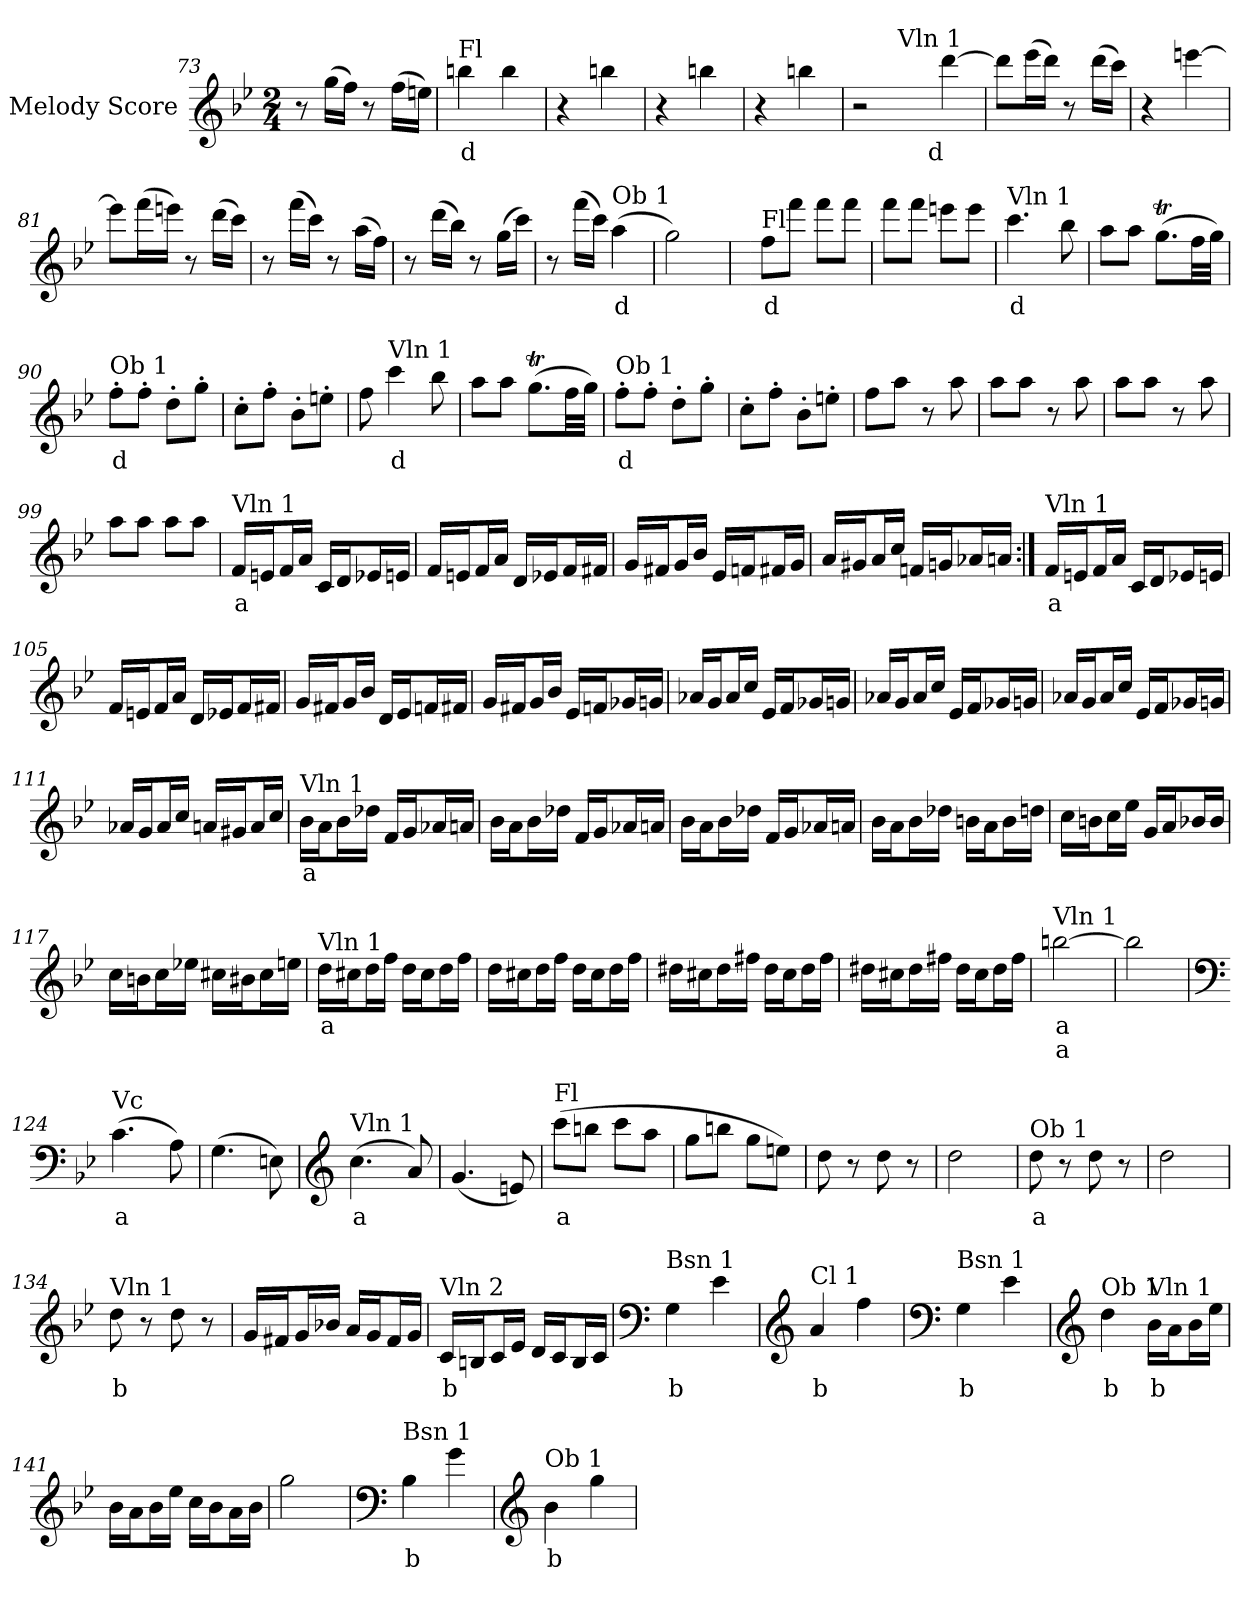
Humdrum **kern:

**kern	**text	**text
*part1	*part1	*part1
*staff1	*staff1	*staff1
*I"Melody Score	*	*
*k[b-e-]	*	*
*M2/4	*	*
=73	=73	=73
8r	.	.
(16gg\LL	.	.
16ff\JJ)	.	.
8r	.	.
(16ff\LL	.	.
16een\JJ)	.	.
=74	=74	=74
!LO:TX:a:t=Fl	!	!
!	!LO:LY:b:color=#FF0000	!
4bbn\	d	.
4bb\	.	.
=75	=75	=75
4r	.	.
4bbn\	.	.
=76	=76	=76
4r	.	.
4bbn\	.	.
=77	=77	=77
4r	.	.
4bbn\	.	.
=78	=78	=78
*^	*	*
2r	4ryy	.	.
!	!LO:TX:a:t=Vln 1	!	!
.	2ryy	.	.
!	!	!LO:LY:b:color=#FF0000	!
[4ddd\	.	d	.
*v	*v	*	*
=79	=79	=79
8ddd\L]	.	.
(16eee-\L	.	.
16ddd\JJ)	.	.
8r	.	.
(16ddd\LL	.	.
16ccc\JJ)	.	.
=80	=80	=80
4r	.	.
[4eeen\	.	.
=81	=81	=81
8eee\L]	.	.
(16fff\L	.	.
16eeen\JJ)	.	.
8r	.	.
(16ddd\LL	.	.
16ccc\JJ)	.	.
=82	=82	=82
8r	.	.
(16fff\LL	.	.
16ccc\JJ)	.	.
8r	.	.
(16aa\LL	.	.
16ff\JJ)	.	.
=83	=83	=83
8r	.	.
(16ddd\LL	.	.
16bb-\JJ)	.	.
8r	.	.
(16gg\LL	.	.
16ccc\JJ)	.	.
=84	=84	=84
8r	.	.
(16fff\LL	.	.
16ccc\JJ)	.	.
!LO:TX:a:t=Ob 1	!	!
!	!LO:LY:b:color=#FF0000	!
(4aa\	d	.
=85	=85	=85
2gg\)	.	.
=86	=86	=86
!LO:TX:a:t=Fl	!	!
!	!LO:LY:b:color=#FF0000	!
8ff\L	d	.
8fff\J	.	.
8fff\L	.	.
8fff\J	.	.
=87	=87	=87
8fff\L	.	.
8fff\J	.	.
8eeen\L	.	.
8eee\J	.	.
=88	=88	=88
!LO:TX:a:t=Vln 1	!	!
!	!LO:LY:b:color=#FF0000	!
4.ccc\	d	.
8bb-\	.	.
=89	=89	=89
8aa\L	.	.
8aa\J	.	.
(8.ggT\L	.	.
32ff\LL	.	.
32gg\JJJ)	.	.
=90	=90	=90
!LO:TX:a:t=Ob 1	!	!
!	!LO:LY:b:color=#FF0000	!
8ff'\L	d	.
8ff'\J	.	.
8dd'\L	.	.
8gg'\J	.	.
=91	=91	=91
8cc'\L	.	.
8ff'\J	.	.
8b-'\L	.	.
8een'\J	.	.
=92	=92	=92
8ff\	.	.
!LO:TX:a:t=Vln 1	!	!
!	!LO:LY:b:color=#FF0000	!
4ccc\	d	.
8bb-\	.	.
=93	=93	=93
8aa\L	.	.
8aa\J	.	.
(8.ggT\L	.	.
32ff\LL	.	.
32gg\JJJ)	.	.
=94	=94	=94
!LO:TX:a:t=Ob 1	!	!
!	!LO:LY:b:color=#FF0000	!
8ff'\L	d	.
8ff'\J	.	.
8dd'\L	.	.
8gg'\J	.	.
=95	=95	=95
8cc'\L	.	.
8ff'\J	.	.
8b-'\L	.	.
8een'\J	.	.
=96	=96	=96
8ff\L	.	.
8aa\J	.	.
8r	.	.
8aa\	.	.
=97	=97	=97
8aa\L	.	.
8aa\J	.	.
8r	.	.
8aa\	.	.
=98	=98	=98
8aa\L	.	.
8aa\J	.	.
8r	.	.
8aa\	.	.
=99	=99	=99
8aa\L	.	.
8aa\J	.	.
8aa\L	.	.
8aa\J	.	.
=100	=100	=100
!LO:TX:a:t=Vln 1	!	!
!	!LO:LY:b:color=#FF0000	!
16f/LL	a	.
16en/J	.	.
16f/L	.	.
16a/JJ	.	.
16c/LL	.	.
16d/J	.	.
16e-X/L	.	.
16en/JJ	.	.
=101	=101	=101
16f/LL	.	.
16en/J	.	.
16f/L	.	.
16a/JJ	.	.
16d/LL	.	.
16e-X/J	.	.
16f/L	.	.
16f#X/JJ	.	.
=102	=102	=102
16g/LL	.	.
16f#X/J	.	.
16g/L	.	.
16b-/JJ	.	.
16e-/LL	.	.
16fn/J	.	.
16f#X/L	.	.
16g/JJ	.	.
=103	=103	=103
16a/LL	.	.
16g#X/J	.	.
16a/L	.	.
16cc/JJ	.	.
16fn/LL	.	.
16gn/J	.	.
16a-X/L	.	.
16an/JJ	.	.
=104:|!	=104:|!	=104:|!
!LO:TX:a:t=Vln 1	!	!
!	!LO:LY:b:color=#FF0000	!
16f/LL	a	.
16en/J	.	.
16f/L	.	.
16a/JJ	.	.
16c/LL	.	.
16d/J	.	.
16e-X/L	.	.
16en/JJ	.	.
=105	=105	=105
16f/LL	.	.
16en/J	.	.
16f/L	.	.
16a/JJ	.	.
16d/LL	.	.
16e-X/J	.	.
16f/L	.	.
16f#X/JJ	.	.
=106	=106	=106
16g/LL	.	.
16f#X/J	.	.
16g/L	.	.
16b-/JJ	.	.
16d/LL	.	.
16e-/J	.	.
16fn/L	.	.
16f#X/JJ	.	.
=107	=107	=107
16g/LL	.	.
16f#X/J	.	.
16g/L	.	.
16b-/JJ	.	.
16e-/LL	.	.
16fn/J	.	.
16g-X/L	.	.
16gn/JJ	.	.
=108	=108	=108
16a-X/LL	.	.
16g/J	.	.
16a-/L	.	.
16cc/JJ	.	.
16e-/LL	.	.
16f/J	.	.
16g-X/L	.	.
16gn/JJ	.	.
=109	=109	=109
16a-X/LL	.	.
16g/J	.	.
16a-/L	.	.
16cc/JJ	.	.
16e-/LL	.	.
16f/J	.	.
16g-X/L	.	.
16gn/JJ	.	.
=110	=110	=110
16a-X/LL	.	.
16g/J	.	.
16a-/L	.	.
16cc/JJ	.	.
16e-/LL	.	.
16f/J	.	.
16g-X/L	.	.
16gn/JJ	.	.
=111	=111	=111
16a-X/LL	.	.
16g/J	.	.
16a-/L	.	.
16cc/JJ	.	.
16an/LL	.	.
16g#X/J	.	.
16a/L	.	.
16cc/JJ	.	.
=112	=112	=112
!LO:TX:a:t=Vln 1	!	!
!	!LO:LY:b:color=#FF0000	!
16b-\LL	a	.
16a\J	.	.
16b-\L	.	.
16dd-X\JJ	.	.
16f/LL	.	.
16g/J	.	.
16a-X/L	.	.
16an/JJ	.	.
=113	=113	=113
16b-\LL	.	.
16a\J	.	.
16b-\L	.	.
16dd-X\JJ	.	.
16f/LL	.	.
16g/J	.	.
16a-X/L	.	.
16an/JJ	.	.
=114	=114	=114
16b-\LL	.	.
16a\J	.	.
16b-\L	.	.
16dd-X\JJ	.	.
16f/LL	.	.
16g/J	.	.
16a-X/L	.	.
16an/JJ	.	.
=115	=115	=115
16b-\LL	.	.
16a\J	.	.
16b-\L	.	.
16dd-X\JJ	.	.
16bn\LL	.	.
16a\J	.	.
16b\L	.	.
16ddn\JJ	.	.
=116	=116	=116
16cc\LL	.	.
16bn\J	.	.
16cc\L	.	.
16ee-\JJ	.	.
16g/LL	.	.
16a/J	.	.
16b-X/L	.	.
16b-/JJ	.	.
=117	=117	=117
16cc\LL	.	.
16bn\J	.	.
16cc\L	.	.
16ee-X\JJ	.	.
16cc#X\LL	.	.
16b#X\J	.	.
16cc#\L	.	.
16een\JJ	.	.
=118	=118	=118
!LO:TX:a:t=Vln 1	!	!
!	!LO:LY:b:color=#FF0000	!
16dd\LL	a	.
16cc#X\J	.	.
16dd\L	.	.
16ff\JJ	.	.
16dd\LL	.	.
16cc#\J	.	.
16dd\L	.	.
16ff\JJ	.	.
=119	=119	=119
16dd\LL	.	.
16cc#X\J	.	.
16dd\L	.	.
16ff\JJ	.	.
16dd\LL	.	.
16cc#\J	.	.
16dd\L	.	.
16ff\JJ	.	.
=120	=120	=120
16dd#X\LL	.	.
16cc#X\J	.	.
16dd#\L	.	.
16ff#X\JJ	.	.
16dd#\LL	.	.
16cc#\J	.	.
16dd#\L	.	.
16ff#\JJ	.	.
=121	=121	=121
16dd#X\LL	.	.
16cc#X\J	.	.
16dd#\L	.	.
16ff#X\JJ	.	.
16dd#\LL	.	.
16cc#\J	.	.
16dd#\L	.	.
16ff#\JJ	.	.
=122	=122	=122
!LO:TX:a:t=Vln 1	!	!
!	!LO:LY:color=#FF0000	!LO:LY:color=#FF0000
[2bbn\	a	a
=123	=123	=123
2bb\]	.	.
=124	=124	=124
*clefF4	*	*
!LO:TX:a:t=Vc	!	!
!	!LO:LY:b:color=#FF0000	!
(4.c\	a	.
8A\)	.	.
=125	=125	=125
(4.G\	.	.
8En\)	.	.
=126	=126	=126
*clefG2	*	*
!LO:TX:a:t=Vln 1	!	!
!	!LO:LY:b:color=#FF0000	!
(4.cc\	a	.
8a/)	.	.
=127	=127	=127
(4.g/	.	.
8en/)	.	.
=128	=128	=128
!LO:TX:a:t=Fl	!	!
!	!LO:LY:b:color=#FF0000	!
(8ccc\L	a	.
8bbn\J	.	.
8ccc\L	.	.
8aa\J	.	.
=129	=129	=129
8gg\L	.	.
8bbn\J	.	.
8gg\L	.	.
8een\J)	.	.
=130	=130	=130
8dd\	.	.
8r	.	.
8dd\	.	.
8r	.	.
=131	=131	=131
2dd\	.	.
=132	=132	=132
!LO:TX:a:t=Ob 1	!	!
!	!LO:LY:b:color=#FF0000	!
8dd\	a	.
8r	.	.
8dd\	.	.
8r	.	.
=133	=133	=133
2dd\	.	.
=134	=134	=134
!LO:TX:a:t=Vln 1	!	!
!	!LO:LY:b:color=#FF0000	!
8dd\	b	.
8r	.	.
8dd\	.	.
8r	.	.
=135	=135	=135
16g/LL	.	.
16f#X/J	.	.
16g/L	.	.
16b-X/JJ	.	.
16a/LL	.	.
16g/J	.	.
16f#/L	.	.
16g/JJ	.	.
=136	=136	=136
!LO:TX:a:t=Vln 2	!	!
!	!LO:LY:b:color=#FF0000	!
16c/LL	b	.
16Bn/J	.	.
16c/L	.	.
16e-/JJ	.	.
16d/LL	.	.
16c/J	.	.
16B/L	.	.
16c/JJ	.	.
=137	=137	=137
*clefF4	*	*
!LO:TX:a:t=Bsn 1	!	!
!	!LO:LY:b:color=#FF0000	!
4G\	b	.
4e-\	.	.
=138	=138	=138
*clefG2	*	*
!LO:TX:a:t=Cl 1	!	!
!	!LO:LY:b:color=#FF0000	!
4a/	b	.
4ff\	.	.
=139	=139	=139
*clefF4	*	*
!LO:TX:a:t=Bsn 1	!	!
!	!LO:LY:b:color=#FF0000	!
4G\	b	.
4e-\	.	.
=140	=140	=140
*clefG2	*	*
!LO:TX:a:t=Ob 1	!	!
!	!LO:LY:b:color=#FF0000	!
4dd\	b	.
!LO:TX:a:t=Vln 1	!	!
!	!LO:LY:b:color=#FF0000	!
16b-\LL	b	.
16a\J	.	.
16b-\L	.	.
16ee-\JJ	.	.
=141	=141	=141
16b-\LL	.	.
16a\J	.	.
16b-\L	.	.
16ee-\JJ	.	.
16cc\LL	.	.
16b-\J	.	.
16a\L	.	.
16b-\JJ	.	.
=142	=142	=142
2gg\	.	.
=143	=143	=143
*clefF4	*	*
!LO:TX:a:t=Bsn 1	!	!
!	!LO:LY:b:color=#FF0000	!
4B-\	b	.
4g\	.	.
=144	=144	=144
*clefG2	*	*
!LO:TX:a:t=Ob 1	!	!
!	!LO:LY:b:color=#FF0000	!
4b-\	b	.
4gg\	.	.
=	=	=
*-	*-	*-
